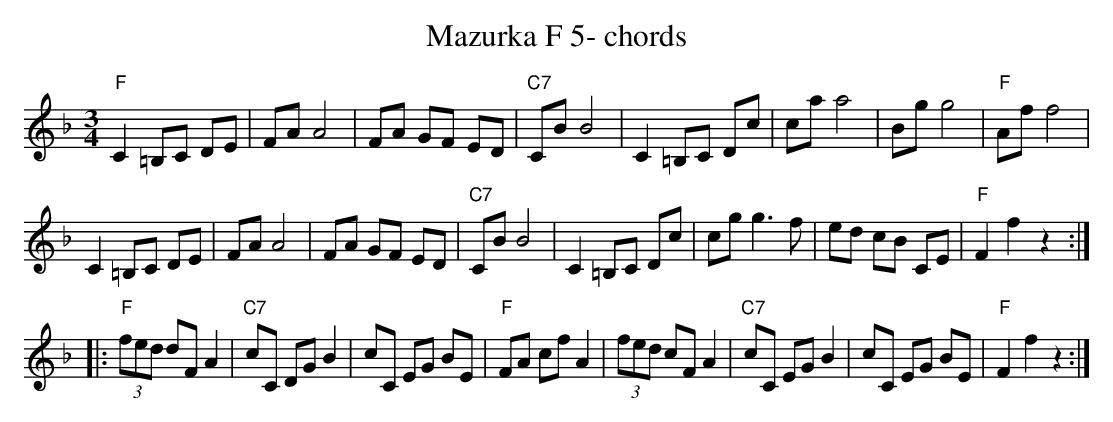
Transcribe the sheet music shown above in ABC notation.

X:1
T:Mazurka F 5- chords
M:3/4
L:1/8
K:Fmaj%%MIDI gchordon
"F"C2 =B,C DE | FA A4 | FA GF ED | "C7"CB B4 | C2 =B,C Dc | ca a4 | Bg g4 | "F"Af f4 |
C2 =B,C DE | FA A4 | FA GF ED | "C7"CB B4 | C2 =B,C Dc | cg g3f | ed cB CE | "F"F2f2z2 ::
"F"(3fed dF A2 | "C7"cC DG B2 | cC EG BE | "F"FA cf A2 | (3fed cF A2 | "C7"cC EG B2 | cC EG BE | "F"F2f2z2 :|
